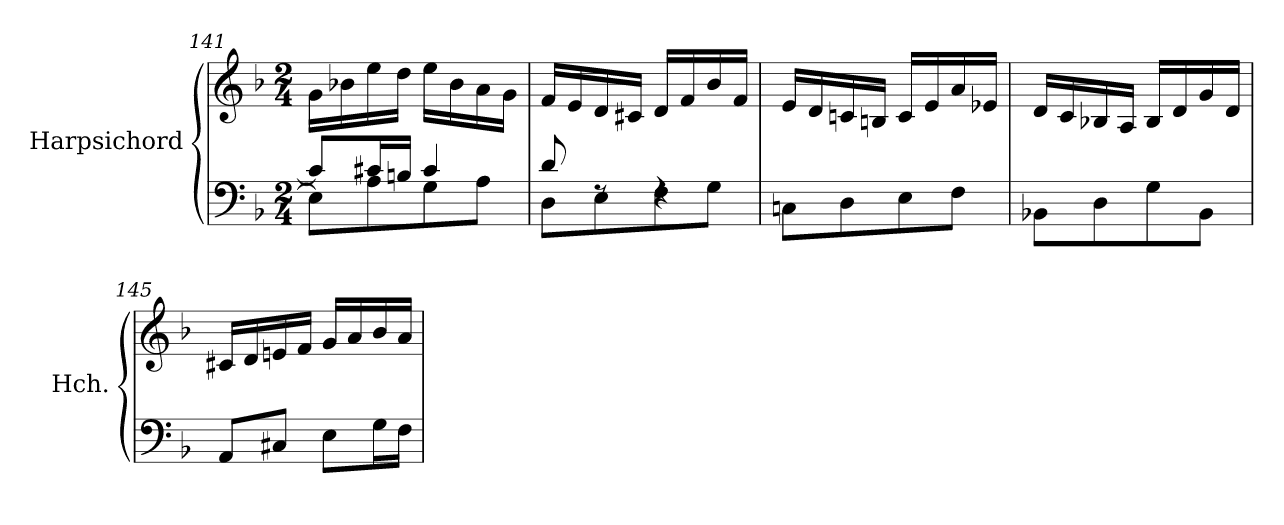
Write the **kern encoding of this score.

**kern	**kern
*part1	*part1
*staff2	*staff1
*I"Harpsichord	*
*I'Hch.	*
!!LO:LB:g=z
*clefF4	*clefG2
*k[b-]	*k[b-]
*M2/4	*M2/4
=141	=141
*^	*
8c#/L]	8E\L]	16g\LL
.	.	16b-X\
16c#X/L	8A\	16ee\
16Bn/JJ	.	16dd\JJ
4c#/	8G\	16ee\LL
.	.	16b-\
.	8A\J	16a\
.	.	16g\JJ
=142	=142	=142
8d/	8D\L	16f/LL
.	.	16e/
8rF	8E\	16d/
.	.	16c#X/JJ
4rF	8F\	16d/LL
.	.	16f/
.	8G\J	16b-/
.	.	16f/JJ
*v	*v	*
=143	=143
8Cn\L	16e/LL
.	16d/
8D\	16cn/
.	16Bn/JJ
8E\	16c/LL
.	16e/
8F\J	16a/
.	16e-X/JJ
=144	=144
8BB-X\L	16d/LL
.	16c/
8D\	16B-X/
.	16A/JJ
8G\	16B-/LL
.	16d/
8BB-\J	16g/
.	16d/JJ
=145	=145
8AA/L	16c#X/LL
.	16d/
8C#X/J	16en/
.	16f/JJ
8E\L	16g/LL
.	16a/
16G\L	16b-/
16F\JJ	16a/JJ
=	=
*-	*-
